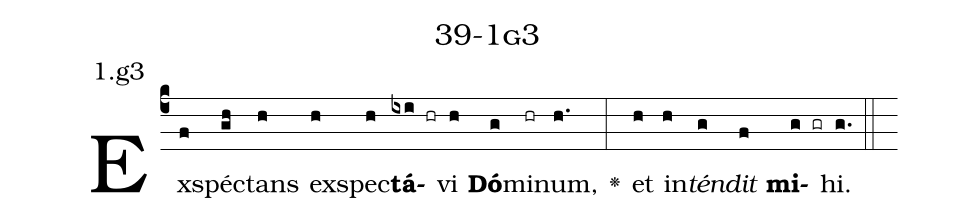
name: 39-1g3;
annotation: 1.g3;
%%
(c4)Ex(f)spéc(gh)tans(h) ex(h)spec(h)<b>tá</b>(ixi hr)vi(h) <b>Dó</b>(g)mi(hr)num,(h.) <v>\greheightstar</v>(:) et(h) in(h)<i>tén</i>(g)<i>dit</i>(f) <b>mi</b>(g gr)hi.(g.) (::)


%E(h) u(h) o(g) u(f) a(g) e.(g.) (::)
